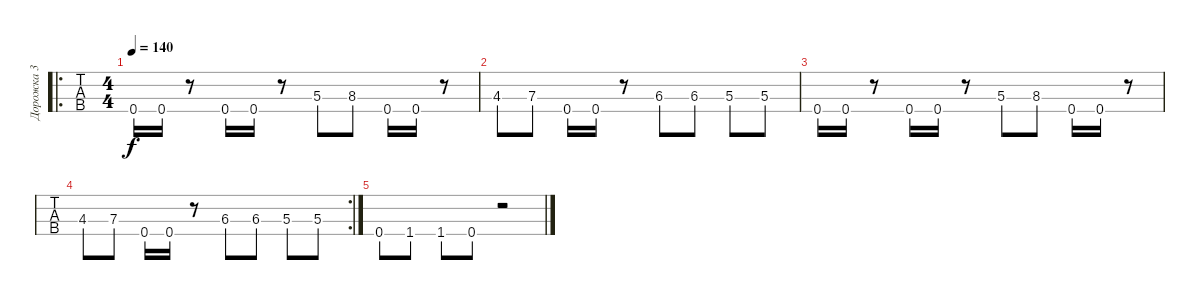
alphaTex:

\track ("Дорожка 3" "Дорожка 3") {instrument overdrivenguitar}
\staff {tabs}
\tuning (G2 D2 A1 D1) {hide}
\ro
\ts (4 4)
\tempo 140
\clef f4
\ks c
0.4.16{dy f} 0.4.16 r.8 0.4.16 0.4.16 r.8 5.3.8 8.3.8 0.4.16 0.4.16 r.8 |
4.3.8 7.3.8 0.4.16 0.4.16 r.8 6.3.8 6.3.8 5.3.8 5.3.8 |
0.4.16 0.4.16 r.8 0.4.16 0.4.16 r.8 5.3.8 8.3.8 0.4.16 0.4.16 r.8 |
\rc 2
4.3.8 7.3.8 0.4.16 0.4.16 r.8 6.3.8 6.3.8 5.3.8 5.3.8 |
0.4.8 1.4.8 1.4.8 0.4.8 r.2
